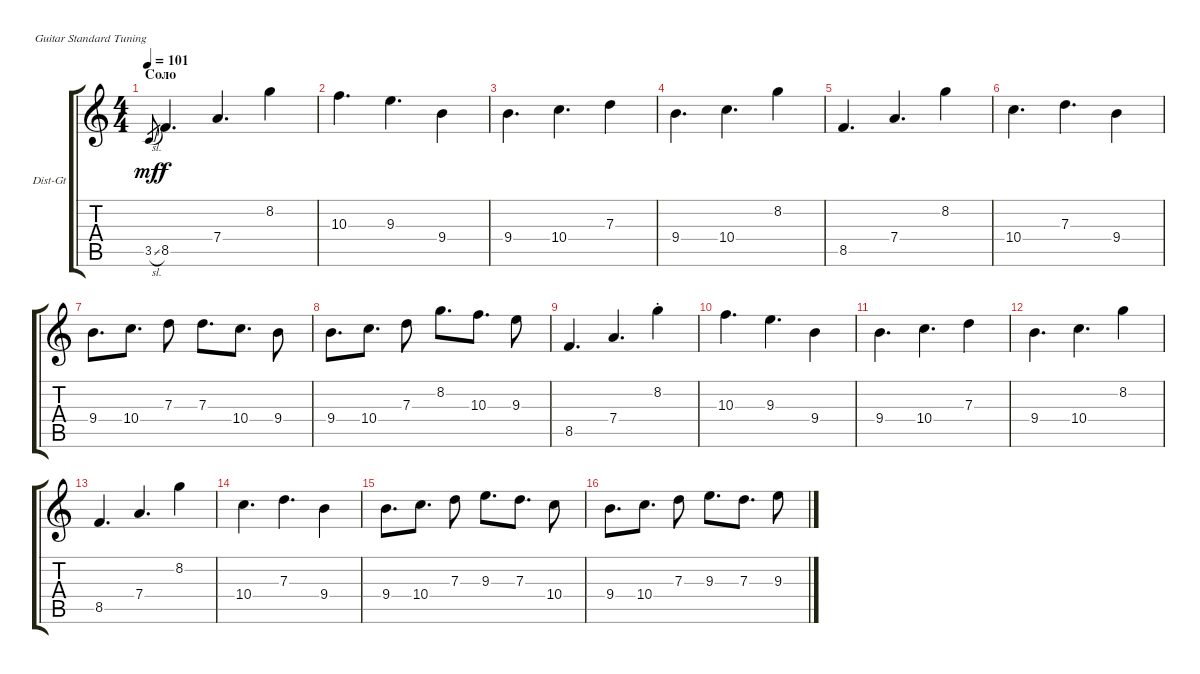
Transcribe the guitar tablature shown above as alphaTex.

\bracketExtendMode groupsimilarinstruments
\firstSystemTrackNameOrientation horizontal
\otherSystemsTrackNameOrientation horizontal
\track ("Ю.Каспарян (перегруженая гитара)" "Dist-Gt") {instrument overdrivenguitar}
\staff {score tabs}
\tuning (E4 B3 G3 D3 A2 E2)
\ts (4 4)
\section ("" "Соло")
\tempo 101
\clef g2
\ks c
3.5{sl}.8{gr dy mf} 8.5.4{d dy f} 7.4.4{d} 8.2.4 |
10.3.4{d} 9.3.4{d} 9.4.4 |
9.4.4{d} 10.4.4{d} 7.3.4 |
9.4.4{d} 10.4.4{d} 8.2.4 |
8.5.4{d} 7.4.4{d} 8.2.4 |
10.4.4{d} 7.3.4{d} 9.4.4 |
9.4.8{d} 10.4.8{d} 7.3.8 7.3.8{d} 10.4.8{d} 9.4.8 |
9.4.8{d} 10.4.8{d} 7.3.8 8.2.8{d} 10.3.8{d} 9.3.8 |
8.5.4{d} 7.4.4{d} 8.2{st}.4 |
10.3.4{d} 9.3.4{d} 9.4.4 |
9.4.4{d} 10.4.4{d} 7.3.4 |
9.4.4{d} 10.4.4{d} 8.2.4 |
8.5.4{d} 7.4.4{d} 8.2.4 |
10.4.4{d} 7.3.4{d} 9.4.4 |
9.4.8{d} 10.4.8{d} 7.3.8 9.3.8{d} 7.3.8{d} 10.4.8 |
9.4.8{d} 10.4.8{d} 7.3.8 9.3.8{d} 7.3.8{d} 9.3.8
